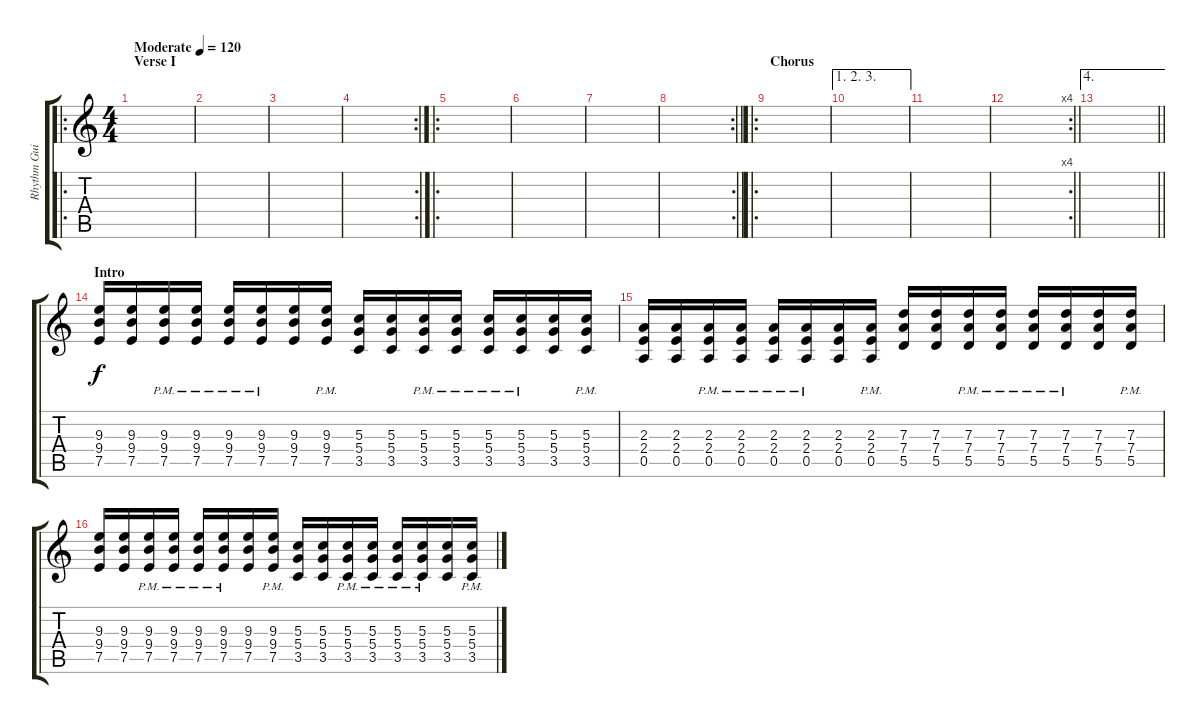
\track ("Rhythm Guitar" "Rhythm Gui") {instrument overdrivenguitar}
\staff {score tabs}
\tuning (E4 B3 G3 D3 A2 E2) {hide}
\ro
\ts (4 4)
\section ("" "Verse I")
\tempo (120 "Moderate")
\clef g2
\ks c
|
|
|
\rc 2
|
\ro
|
|
|
\rc 2
\barLineRight lightlight
|
\ro
\section ("" "Chorus")
|
\ae (1 2 3)
|
|
\rc 4
\barLineRight lightlight
|
\ae 4
\barLineRight lightlight
|
\section ("" "Intro")
(9.3 9.4 7.5).16 (9.3 9.4 7.5).16 (9.3{pm} 9.4{pm} 7.5{pm}).16 (9.3{pm} 9.4{pm} 7.5{pm}).16 (9.3{pm} 9.4{pm} 7.5{pm}).16 (9.3{pm} 9.4{pm} 7.5{pm}).16 (9.3 9.4 7.5).16 (9.3{pm} 9.4{pm} 7.5{pm}).16 (5.3 5.4 3.5).16 (5.3 5.4 3.5).16 (5.3{pm} 5.4{pm} 3.5{pm}).16 (5.3{pm} 5.4{pm} 3.5{pm}).16 (5.3{pm} 5.4{pm} 3.5{pm}).16 (5.3{pm} 5.4{pm} 3.5{pm}).16 (5.3 5.4 3.5).16 (5.3{pm} 5.4{pm} 3.5{pm}).16 |
(2.3 2.4 0.5).16 (2.3 2.4 0.5).16 (2.3{pm} 2.4{pm} 0.5{pm}).16 (2.3{pm} 2.4{pm} 0.5{pm}).16 (2.3{pm} 2.4{pm} 0.5{pm}).16 (2.3{pm} 2.4{pm} 0.5{pm}).16 (2.3 2.4 0.5).16 (2.3{pm} 2.4{pm} 0.5{pm}).16 (7.3 7.4 5.5).16 (7.3 7.4 5.5).16 (7.3{pm} 7.4{pm} 5.5{pm}).16 (7.3{pm} 7.4{pm} 5.5{pm}).16 (7.3{pm} 7.4{pm} 5.5{pm}).16 (7.3{pm} 7.4{pm} 5.5{pm}).16 (7.3 7.4 5.5).16 (7.3{pm} 7.4{pm} 5.5{pm}).16 |
(9.3 9.4 7.5).16 (9.3 9.4 7.5).16 (9.3{pm} 9.4{pm} 7.5{pm}).16 (9.3{pm} 9.4{pm} 7.5{pm}).16 (9.3{pm} 9.4{pm} 7.5{pm}).16 (9.3{pm} 9.4{pm} 7.5{pm}).16 (9.3 9.4 7.5).16 (9.3{pm} 9.4{pm} 7.5{pm}).16 (5.3 5.4 3.5).16 (5.3 5.4 3.5).16 (5.3{pm} 5.4{pm} 3.5{pm}).16 (5.3{pm} 5.4{pm} 3.5{pm}).16 (5.3{pm} 5.4{pm} 3.5{pm}).16 (5.3{pm} 5.4{pm} 3.5{pm}).16 (5.3 5.4 3.5).16 (5.3{pm} 5.4{pm} 3.5{pm}).16
